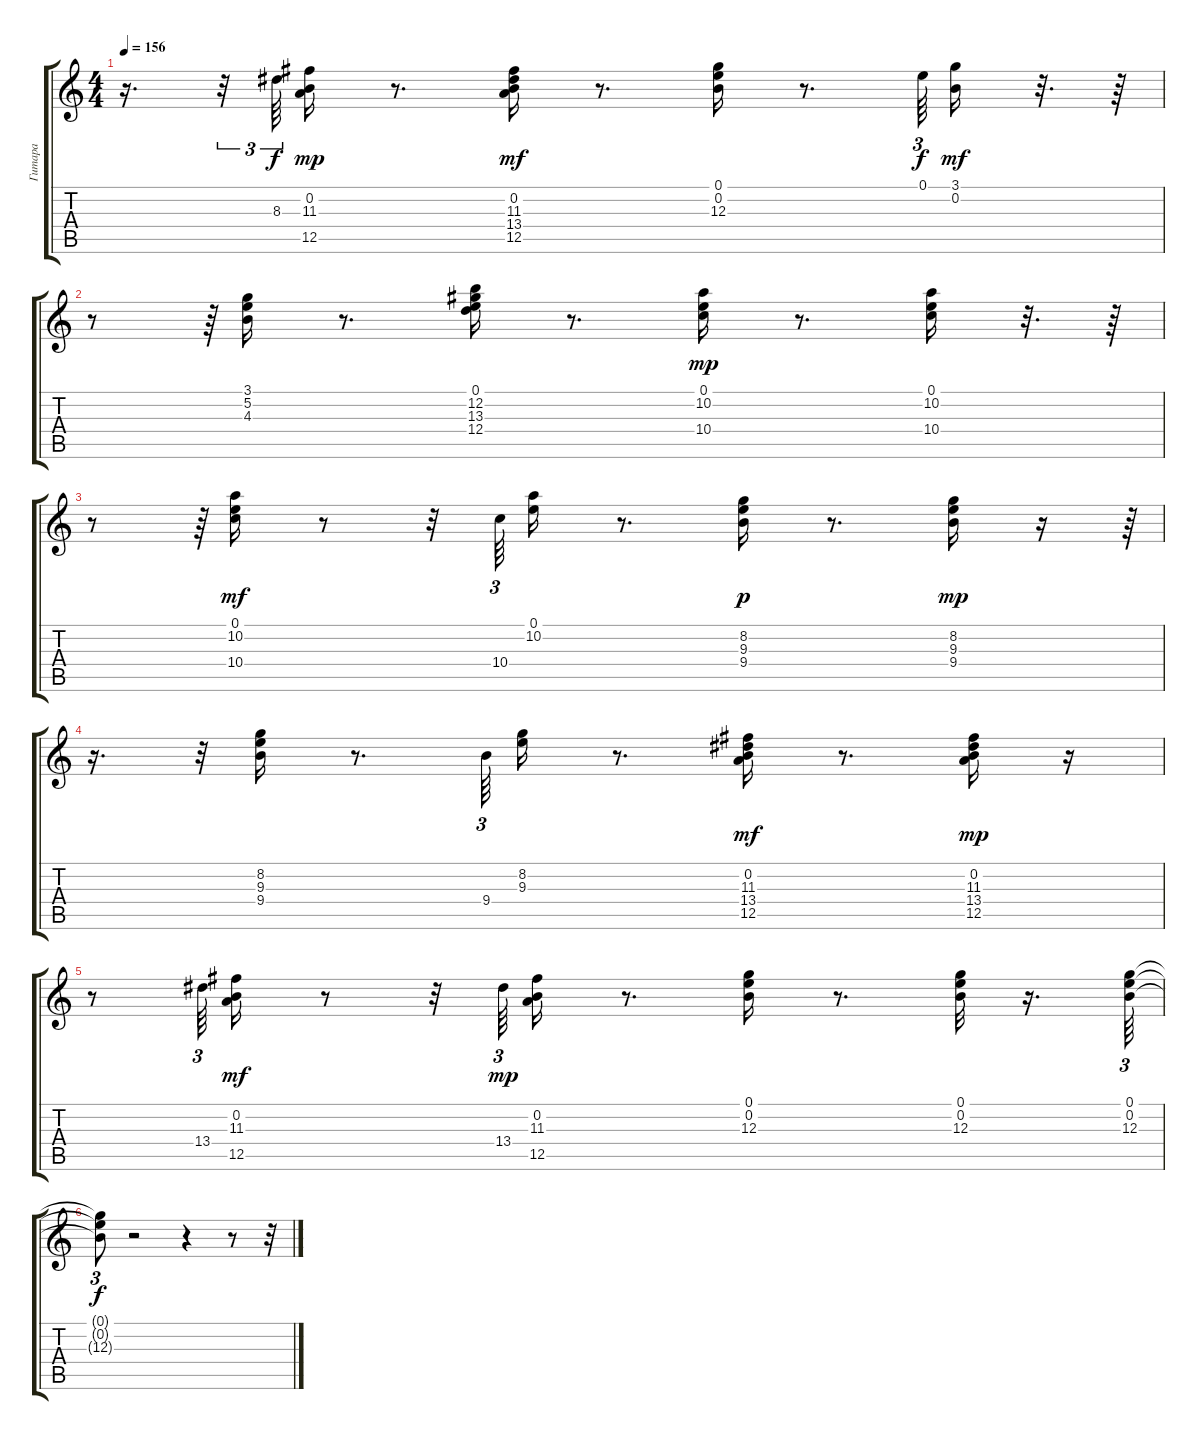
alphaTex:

\track ("Гитара" "Гитара") {instrument electricguitarclean}
\staff {score tabs}
\tuning (E4 B3 G3 D3 A2 E2) {hide}
\ts (4 4)
\tempo 156
\clef g2
\ks c
r.16{d dy mf} r.32{tu (3 2)} 8.3.64{tu (3 2) dy f} (0.2 11.3 12.5).16{dy mp} r.8{d} (0.2 11.3 13.4 12.5).16{dy mf} r.8{d} (0.1 0.2 12.3).16 r.8{d} 0.1.64{tu (3 2) dy f} (3.1 0.2).16{dy mf} r.32{d} r.64 |
r.8 r.64{tu (3 2)} (3.1 5.2 4.3).16 r.8{d} (0.1 12.2 13.3 12.4).16 r.8{d} (0.1 10.2 10.4).16{dy mp} r.8{d} (0.1 10.2 10.4).16 r.32{d} r.64 |
r.8 r.64{tu (3 2)} (0.1 10.2 10.4).16{dy mf} r.8 r.32 10.4.64{tu (3 2)} (0.1 10.2).16 r.8{d} (8.2 9.3 9.4).16{dy p} r.8{d} (8.2 9.3 9.4).16{dy mp} r.16 r.64{tu (3 2)} |
r.16{d} r.32{tu (3 2)} (8.2 9.3 9.4).16 r.8{d} 9.4.64{tu (3 2)} (8.2 9.3).16 r.8{d} (0.2 11.3 13.4 12.5).16{dy mf} r.8{d} (0.2 11.3 13.4 12.5).16{dy mp} r.16 |
r.8 13.4.64{tu (3 2)} (0.2 11.3 12.5).16{dy mf} r.8 r.32 13.4.64{tu (3 2) dy mp} (0.2 11.3 12.5).16 r.8{d} (0.1 0.2 12.3).16 r.8{d} (0.1 0.2 12.3).32 r.16{d} (0.1 0.2 12.3).64{tu (3 2)} |
(0.1{t} 0.2{t} 12.3{t}).8{tu (3 2) dy f} r.2 r.4 r.8 r.32
